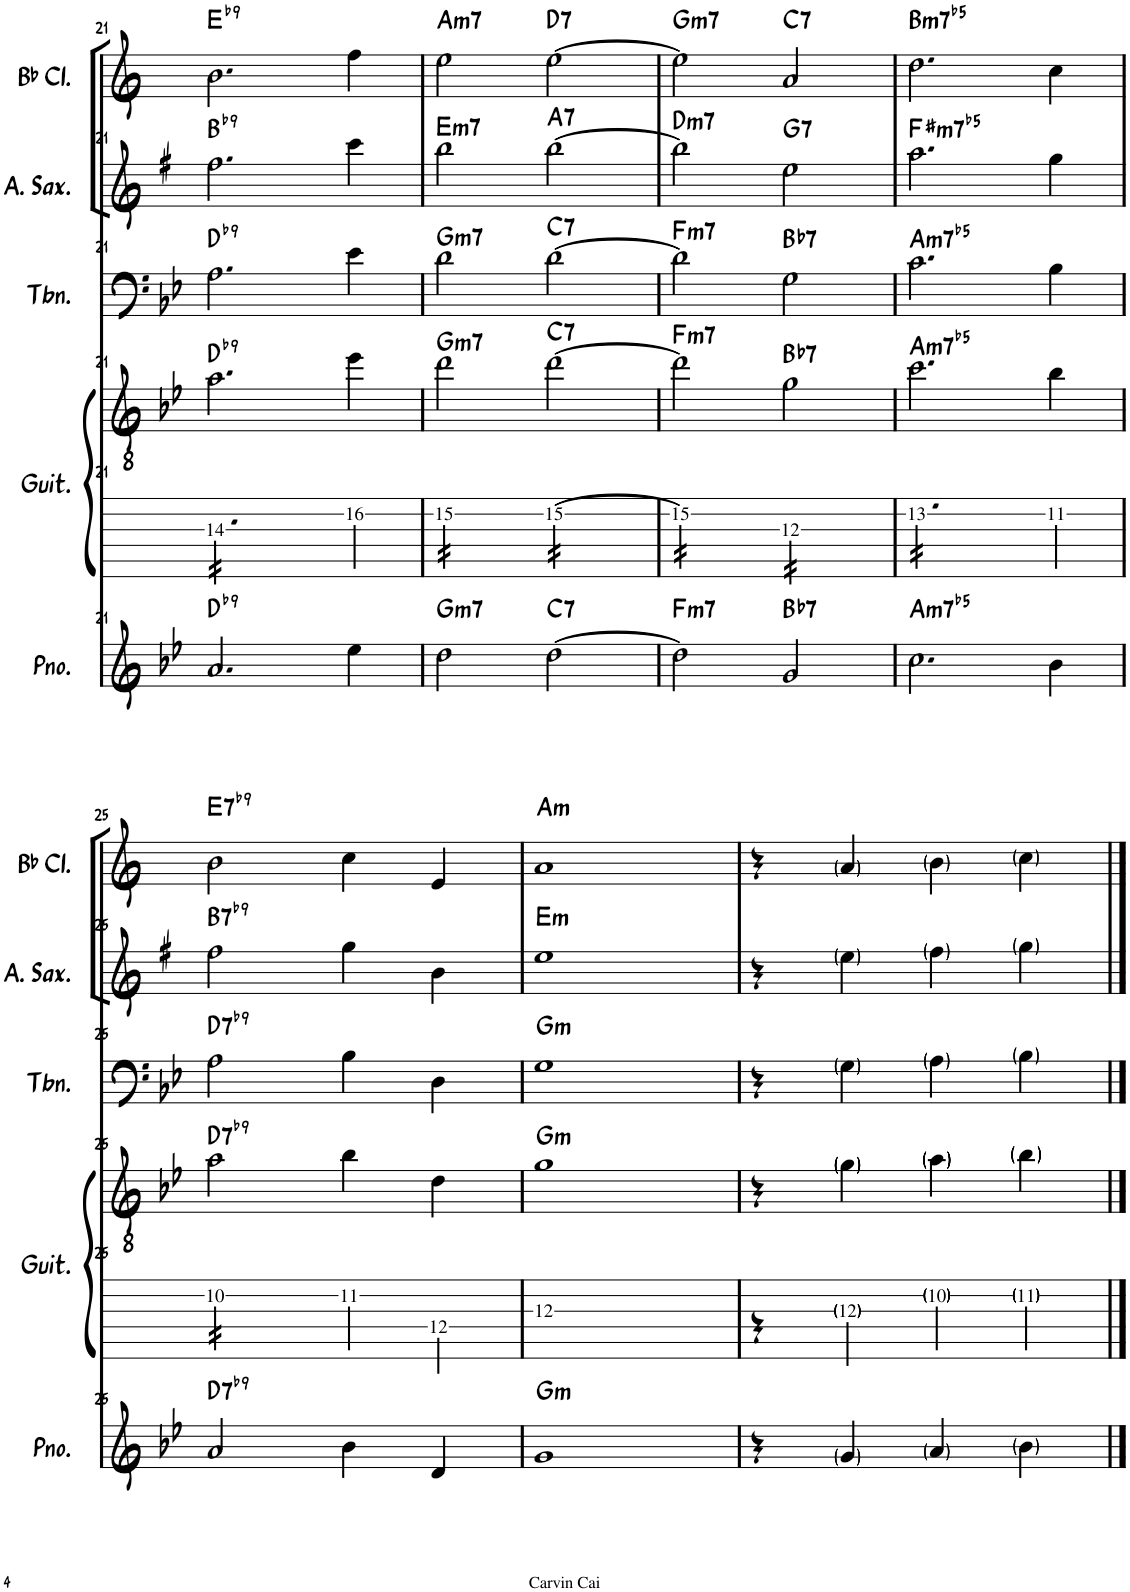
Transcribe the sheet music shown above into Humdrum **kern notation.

**kern	**harte	**kern	**kern	**harte	**kern	**harte	**kern	**harte	**kern	**harte
*part5	*part5	*part4	*part4	*part4	*part3	*part3	*part2	*part2	*part1	*part1
*staff6	*	*staff5	*staff4	*	*staff3	*	*staff2	*	*staff1	*
*I"钢琴	*	*I"原音吉他	*	*	*I"长号	*	*I"中音萨克斯	*	*I"降B调单簧管	*
!!LO:PB:g=z
*clefG2	*	*	*clefGv2	*	*clefF4	*	*clefG2	*	*clefG2	*
*	*	*	*	*	*	*	*Trd5c9	*	*Trd1c2	*
*k[b-e-]	*	*k[b-e-]	*k[b-e-]	*	*k[b-e-]	*	*k[f#]	*	*k[]	*
*M4/4	*	*M4/4	*M4/4	*	*M4/4	*	*M4/4	*	*M4/4	*
=21	=21	=21	=21	=21	=21	=21	=21	=21	=21	=21
2.a/	D:maj(b9)	2.a\	2.a\	D:maj(b9)	2.A\	D:maj(b9)	2.ff#\	B:maj(b9)	2.b\	E:maj(b9)
4ee-\	.	4ee-\	4ee-\	.	4e-\	.	4ccc\	.	4ff\	.
=22	=22	=22	=22	=22	=22	=22	=22	=22	=22	=22
!	!LO:H:kt=m7	!	!	!LO:H:kt=m7	!	!LO:H:kt=m7	!	!LO:H:kt=m7	!	!LO:H:kt=m7
2dd\	G:min7	2dd\	2dd\	G:min7	2d\	G:min7	2bb\	E:min7	2ee\	A:min7
!	!LO:H:kt=7	!	!	!LO:H:kt=7	!	!LO:H:kt=7	!	!LO:H:kt=7	!	!LO:H:kt=7
[2dd\	C:7	[2dd\	[2dd\	C:7	[2d\	C:7	[2bb\	A:7	[2ee\	D:7
=23	=23	=23	=23	=23	=23	=23	=23	=23	=23	=23
!	!LO:H:kt=m7	!	!	!LO:H:kt=m7	!	!LO:H:kt=m7	!	!LO:H:kt=m7	!	!LO:H:kt=m7
2dd\]	F:min7	2dd\]	2dd\]	F:min7	2d\]	F:min7	2bb\]	D:min7	2ee\]	G:min7
!	!LO:H:kt=7	!	!	!LO:H:kt=7	!	!LO:H:kt=7	!	!LO:H:kt=7	!	!LO:H:kt=7
2g/	Bb:7	2g\	2g\	Bb:7	2G\	Bb:7	2ee\	G:7	2a/	C:7
=24	=24	=24	=24	=24	=24	=24	=24	=24	=24	=24
!	!LO:H:kt=m7b5	!	!	!LO:H:kt=m7b5	!	!LO:H:kt=m7b5	!	!LO:H:kt=m7b5	!	!LO:H:kt=m7b5
2.cc\	A:hdim7	2.cc\	2.cc\	A:hdim7	2.c\	A:hdim7	2.aa\	F#:hdim7	2.dd\	B:hdim7
4b-\	.	4b-\	4b-\	.	4B-\	.	4gg\	.	4cc\	.
!!LO:LB:g=z
=25	=25	=25	=25	=25	=25	=25	=25	=25	=25	=25
!	!LO:H:kt=7	!	!	!LO:H:kt=7	!	!LO:H:kt=7	!	!LO:H:kt=7	!	!LO:H:kt=7
2a/	D:7(b9)	2a\	2a\	D:7(b9)	2A\	D:7(b9)	2ff#\	B:7(b9)	2b\	E:7(b9)
4b-\	.	4b-\	4b-\	.	4B-\	.	4gg\	.	4cc\	.
4d/	.	4d\	4d\	.	4D\	.	4b\	.	4e/	.
=26	=26	=26	=26	=26	=26	=26	=26	=26	=26	=26
!	!LO:H:kt=m	!	!	!LO:H:kt=m	!	!LO:H:kt=m	!	!LO:H:kt=m	!	!LO:H:kt=m
1g	G:min	1g	1g	G:min	1G	G:min	1ee	E:min	1a	A:min
=27	=27	=27	=27	=27	=27	=27	=27	=27	=27	=27
4r	.	4r	4r	.	4r	.	4r	.	4r	.
4g/	.	4g\	4g\	.	4G\	.	4ee\	.	4a/	.
4a/	.	4a\	4a\	.	4A\	.	4ff#\	.	4b\	.
4b-\	.	4b-\	4b-\	.	4B-\	.	4gg\	.	4cc\	.
==	==	==	==	==	==	==	==	==	==	==
*-	*-	*-	*-	*-	*-	*-	*-	*-	*-	*-
